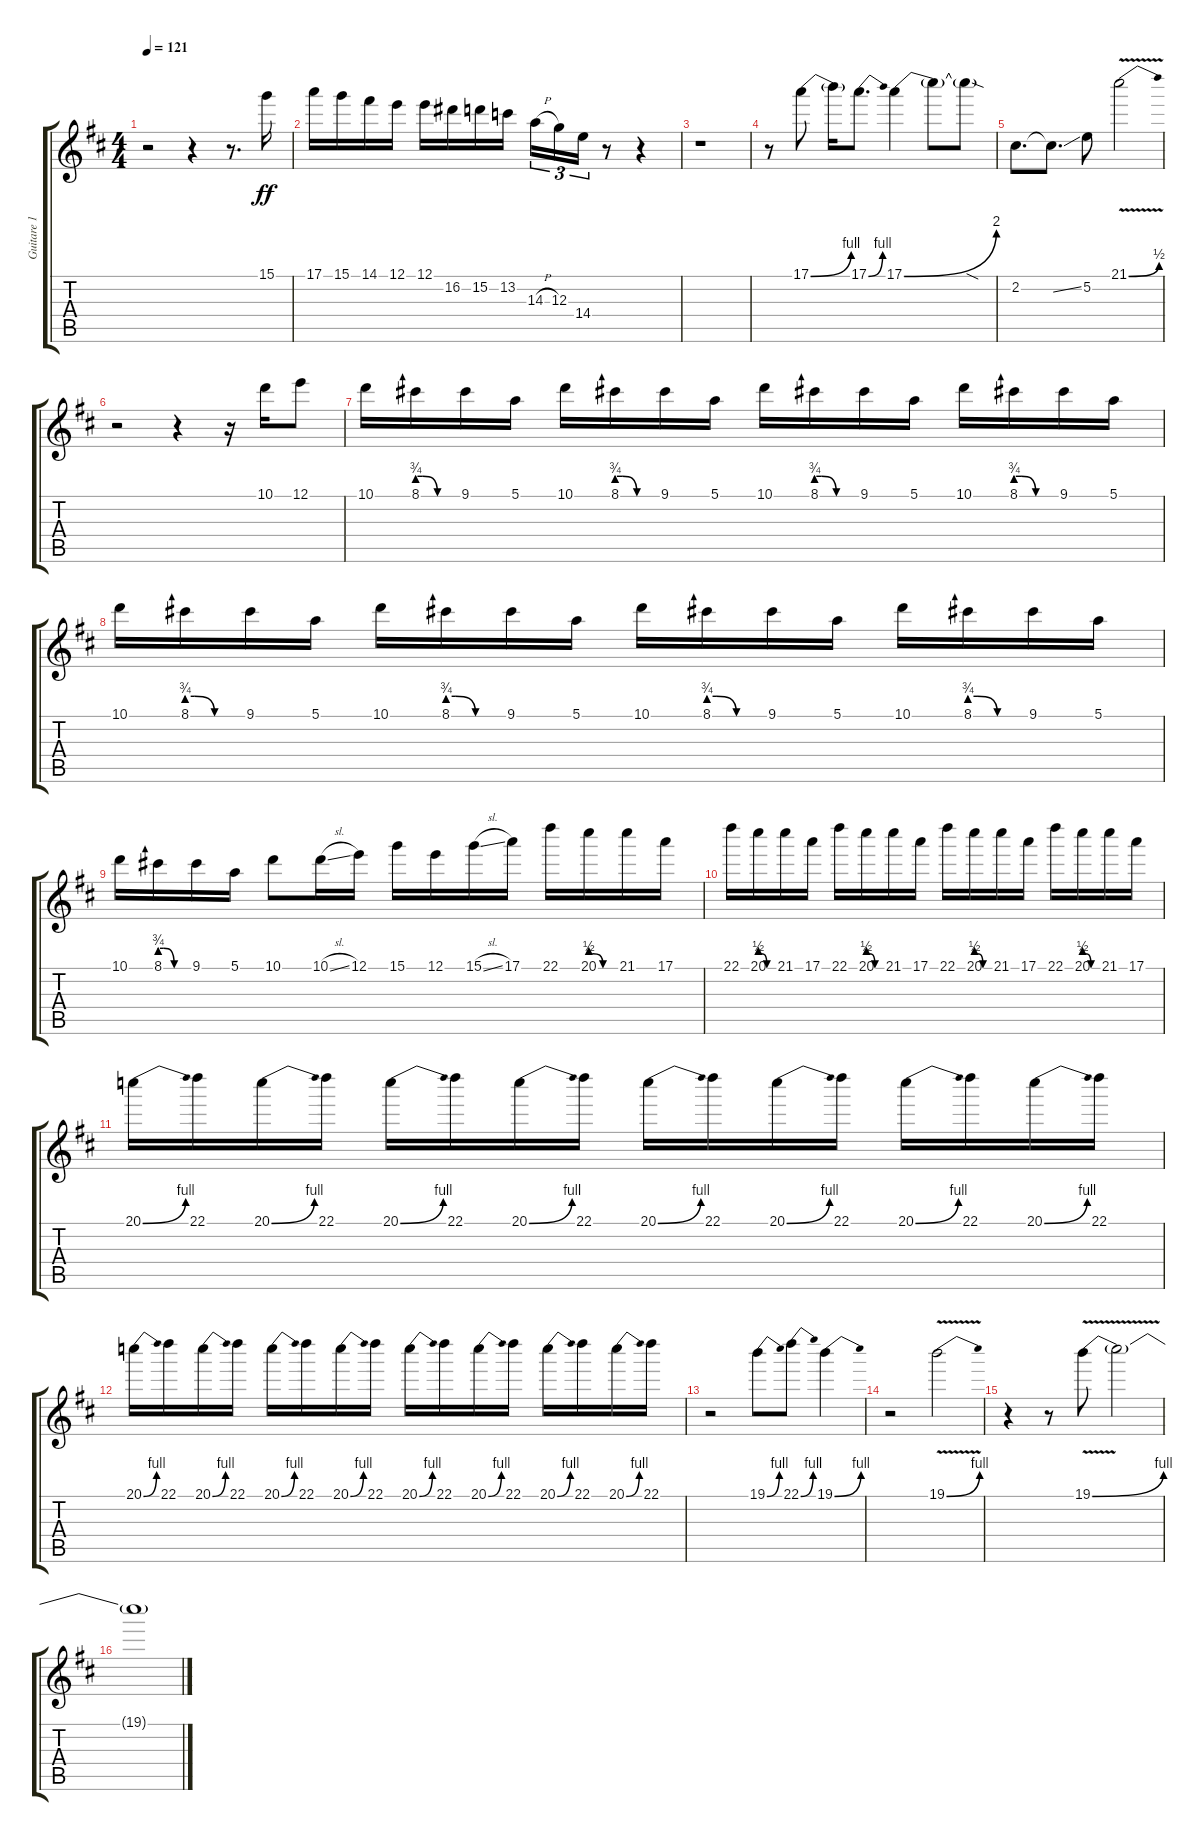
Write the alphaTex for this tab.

\track ("Guitare 1" "Guitare 1") {instrument overdrivenguitar}
\staff {score tabs}
\tuning (E4 B3 G3 D3 A2 E2) {hide}
\ts (4 4)
\tempo 121
\clef g2
\ks d
r.2{dy ff} r.4 r.8{d} 15.1.16 |
17.1.16 15.1.16 14.1.16 12.1.16 12.1.16 16.2.16 15.2.16 13.2.16 14.3{h}.16{tu (3 2)} 12.3.16{tu (3 2)} 14.4.16{tu (3 2)} r.8 r.4 |
r.1 |
r.8 17.1{be (bend 0 0 60 4)}.8 17.1{t}.16 17.1{be (bend 0 0 60 4)}.8{d} 17.1{be (bend 0 0 60 8)}.4 17.1{t}.8 17.1{sod t}.8 |
2.2.8{d} 2.2{ss t}.8{d} 5.2.8 21.1{be (bend 0 0 60 2) v}.2 |
r.2 r.4 r.16 10.1.16 12.1.8 |
10.1.16 8.1{be (custom 0 3 8 3 30 0 60 0)}.16 9.1.16 5.1.16 10.1.16 8.1{be (custom 0 3 8 3 30 0 60 0)}.16 9.1.16 5.1.16 10.1.16 8.1{be (custom 0 3 8 3 30 0 60 0)}.16 9.1.16 5.1.16 10.1.16 8.1{be (custom 0 3 8 3 30 0 60 0)}.16 9.1.16 5.1.16 |
10.1.16 8.1{be (custom 0 3 8 3 30 0 60 0)}.16 9.1.16 5.1.16 10.1.16 8.1{be (custom 0 3 8 3 30 0 60 0)}.16 9.1.16 5.1.16 10.1.16 8.1{be (custom 0 3 8 3 30 0 60 0)}.16 9.1.16 5.1.16 10.1.16 8.1{be (custom 0 3 8 3 30 0 60 0)}.16 9.1.16 5.1.16 |
10.1.16 8.1{be (custom 0 3 8 3 30 0 60 0)}.16 9.1.16 5.1.16 10.1.8 10.1{sl}.16 12.1.16 15.1.16 12.1.16 15.1{sl}.16 17.1.16 22.1.16 20.1{be (custom 0 2 5 2 30 0 60 0)}.16 21.1.16 17.1.16 |
22.1.16 20.1{be (custom 0 2 5 2 30 0 60 0)}.16 21.1.16 17.1.16 22.1.16 20.1{be (custom 0 2 5 2 30 0 60 0)}.16 21.1.16 17.1.16 22.1.16 20.1{be (custom 0 2 5 2 30 0 60 0)}.16 21.1.16 17.1.16 22.1.16 20.1{be (custom 0 2 5 2 30 0 60 0)}.16 21.1.16 17.1.16 |
20.1{be (bend 0 0 60 4)}.16 22.1.16 20.1{be (bend 0 0 60 4)}.16 22.1.16 20.1{be (bend 0 0 60 4)}.16 22.1.16 20.1{be (bend 0 0 60 4)}.16 22.1.16 20.1{be (bend 0 0 60 4)}.16 22.1.16 20.1{be (bend 0 0 60 4)}.16 22.1.16 20.1{be (bend 0 0 60 4)}.16 22.1.16 20.1{be (bend 0 0 60 4)}.16 22.1.16 |
20.1{be (bend 0 0 60 4)}.16 22.1.16 20.1{be (bend 0 0 60 4)}.16 22.1.16 20.1{be (bend 0 0 60 4)}.16 22.1.16 20.1{be (bend 0 0 60 4)}.16 22.1.16 20.1{be (bend 0 0 60 4)}.16 22.1.16 20.1{be (bend 0 0 60 4)}.16 22.1.16 20.1{be (bend 0 0 60 4)}.16 22.1.16 20.1{be (bend 0 0 60 4)}.16 22.1.16 |
r.2 19.1{be (bend 0 0 60 4)}.8 22.1{be (bend 0 0 60 4)}.8 19.1{be (bend 0 0 60 4)}.4 |
r.2 19.1{be (bend 0 0 60 4) v}.2 |
r.4 r.8 19.1{be (bend 0 0 60 4) v}.8 19.1{t}.2 |
19.1{t}.1
